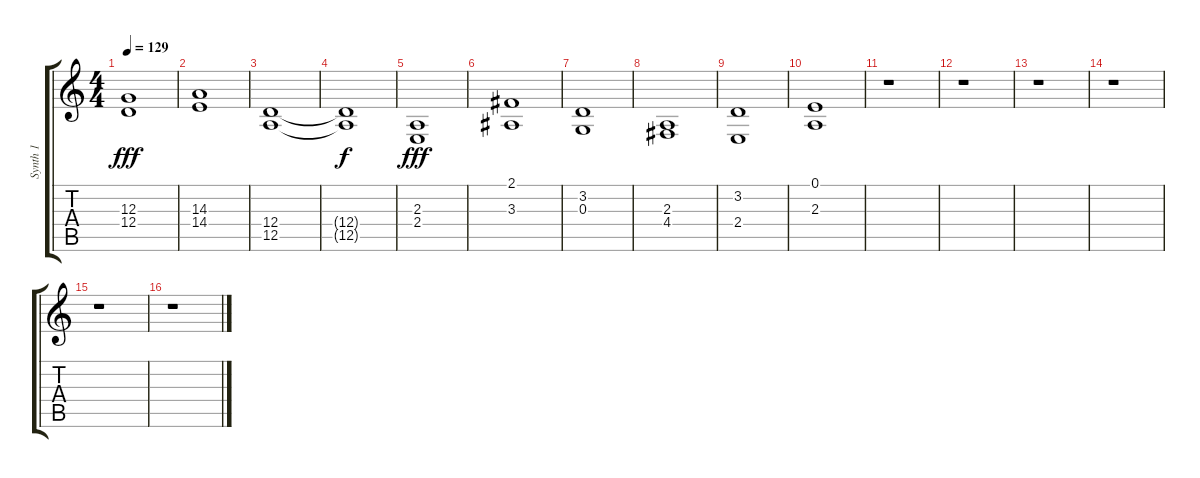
\track ("Synth 1" "Synth 1") {instrument acousticgrandpiano}
\staff {score tabs}
\tuning (E4 B3 G3 D3 A2 E2) {hide}
\ts (4 4)
\tempo 129
\clef g2
\ks c
(12.3 12.4).1{dy fff} |
(14.3 14.4).1 |
(12.4 12.5).1 |
(12.4{t} 12.5{t}).1{dy f} |
(2.3 2.4).1{dy fff} |
(2.1 3.3).1 |
(3.2 0.3).1 |
(2.3 4.4).1 |
(3.2 2.4).1 |
(0.1 2.3).1 |
r.1 |
r.1 |
r.1 |
r.1 |
r.1 |
r.1
